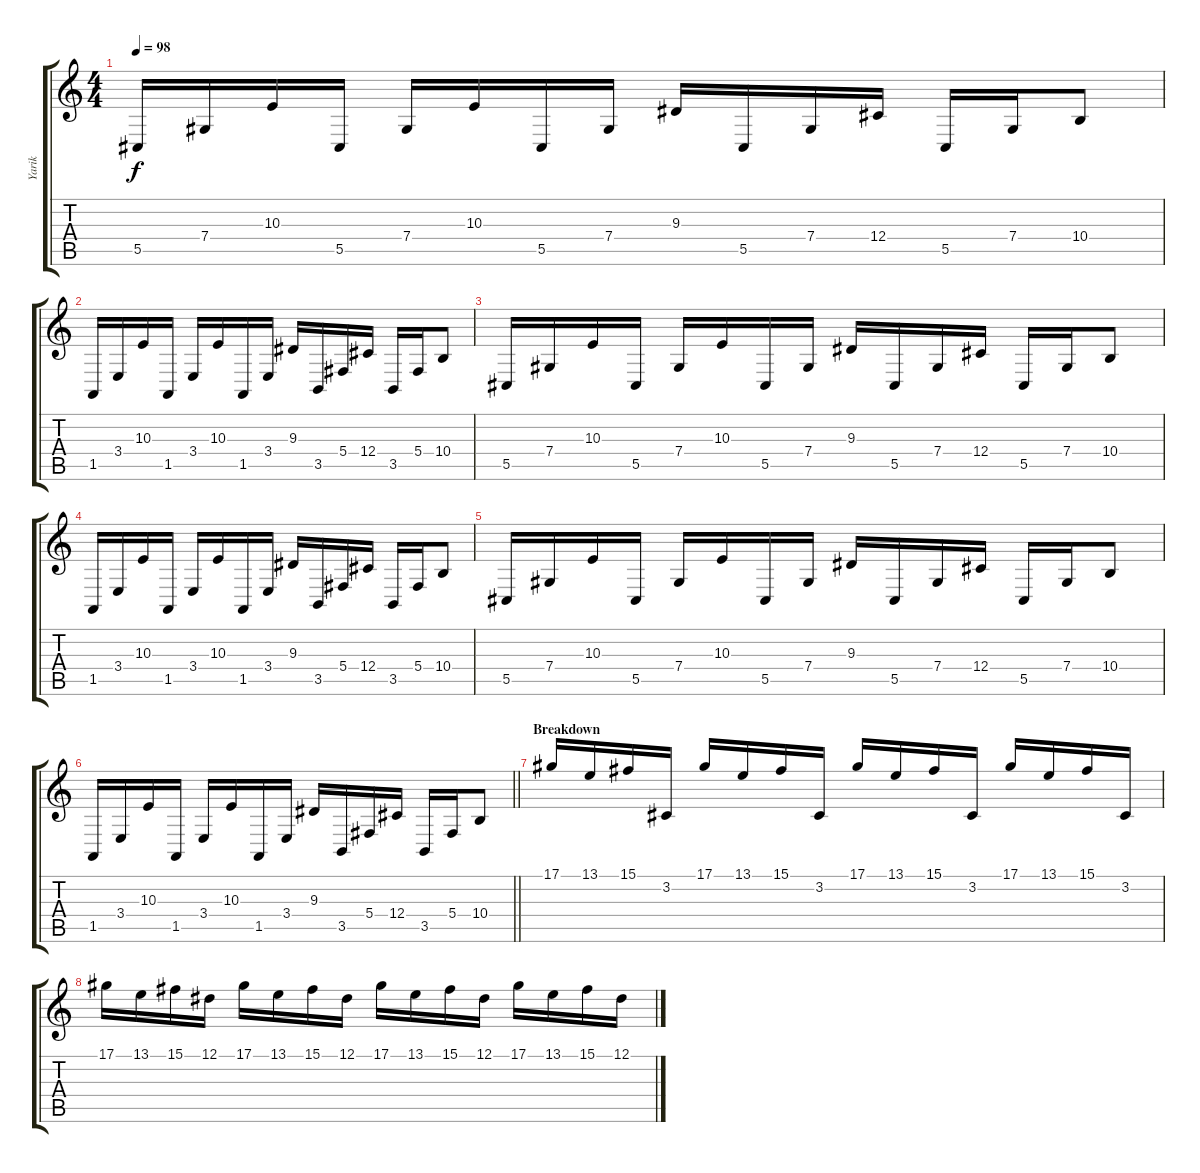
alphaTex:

\track ("Yarik" "Yarik") {instrument lead2sawtooth}
\staff {score tabs}
\tuning (Eb4 Bb3 Gb3 Db3 Ab2 Db2) {hide}
\ts (4 4)
\tempo 98
\clef g2
\ks c
5.5.16{dy f} 7.4.16 10.3.16 5.5.16 7.4.16 10.3.16 5.5.16 7.4.16 9.3.16 5.5.16 7.4.16 12.4.16 5.5.16 7.4.16 10.4.8 |
1.5.16 3.4.16 10.3.16 1.5.16 3.4.16 10.3.16 1.5.16 3.4.16 9.3.16 3.5.16 5.4.16 12.4.16 3.5.16 5.4.16 10.4.8 |
5.5.16 7.4.16 10.3.16 5.5.16 7.4.16 10.3.16 5.5.16 7.4.16 9.3.16 5.5.16 7.4.16 12.4.16 5.5.16 7.4.16 10.4.8 |
1.5.16 3.4.16 10.3.16 1.5.16 3.4.16 10.3.16 1.5.16 3.4.16 9.3.16 3.5.16 5.4.16 12.4.16 3.5.16 5.4.16 10.4.8 |
5.5.16 7.4.16 10.3.16 5.5.16 7.4.16 10.3.16 5.5.16 7.4.16 9.3.16 5.5.16 7.4.16 12.4.16 5.5.16 7.4.16 10.4.8 |
\barLineRight lightlight
1.5.16 3.4.16 10.3.16 1.5.16 3.4.16 10.3.16 1.5.16 3.4.16 9.3.16 3.5.16 5.4.16 12.4.16 3.5.16 5.4.16 10.4.8 |
\section ("" "Breakdown")
17.1.16 13.1.16 15.1.16 3.2.16 17.1.16 13.1.16 15.1.16 3.2.16 17.1.16 13.1.16 15.1.16 3.2.16 17.1.16 13.1.16 15.1.16 3.2.16 |
17.1.16 13.1.16 15.1.16 12.1.16 17.1.16 13.1.16 15.1.16 12.1.16 17.1.16 13.1.16 15.1.16 12.1.16 17.1.16 13.1.16 15.1.16 12.1.16
